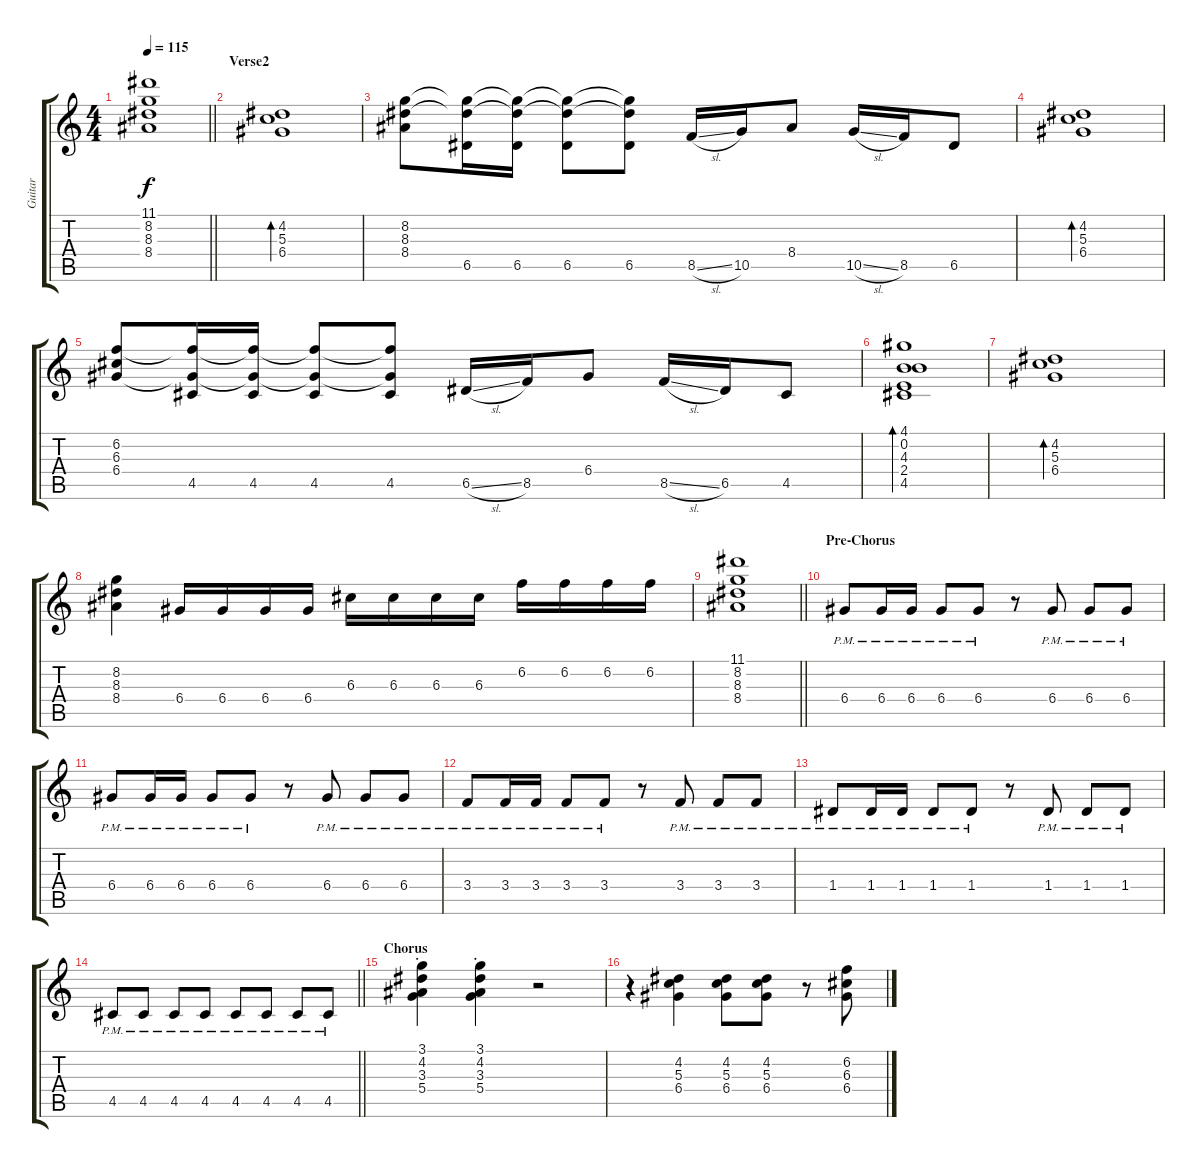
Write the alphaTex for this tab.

\track ("Guitar" "Guitar") {instrument electricguitarclean}
\staff {score tabs}
\tuning (E4 B3 G3 D3 A2 E2) {hide}
\ts (4 4)
\tempo 115
\clef g2
\barLineRight lightlight
\ks c
(11.1 8.2 8.3 8.4).1{dy f} |
\section ("" "Verse2")
(4.2 5.3 6.4).1{bd 120} |
(8.2 8.3 8.4).8 (8.2{t} 8.3{t} 6.5).16 (8.2{t} 8.3{t} 6.5).16 (8.2{t} 8.3{t} 6.5).8 (8.2{t} 8.3{t} 6.5).8 8.5{sl}.16 10.5.16 8.4.8 10.5{sl}.16 8.5.16 6.5.8 |
(4.2 5.3 6.4).1{bd 120} |
(6.2 6.3 6.4).8 (6.2{t} 6.4{t} 4.5).16 (6.2{t} 6.4{t} 4.5).16 (6.2{t} 6.4{t} 4.5).8 (6.2{t} 6.4{t} 4.5).8 6.5{sl}.16 8.5.16 6.4.8 8.5{sl}.16 6.5.16 4.5.8 |
(4.1 0.2 4.3 2.4 4.5).1{bd 120} |
(4.2 5.3 6.4).1{bd 120} |
(8.2 8.3 8.4).4 6.4.16 6.4.16 6.4.16 6.4.16 6.3.16 6.3.16 6.3.16 6.3.16 6.2.16 6.2.16 6.2.16 6.2.16 |
\barLineRight lightlight
(11.1 8.2 8.3 8.4).1 |
\section ("" "Pre-Chorus")
6.4{pm}.8 6.4{pm}.16 6.4{pm}.16 6.4{pm}.8 6.4{pm}.8 r.8 6.4{pm}.8 6.4{pm}.8 6.4{pm}.8 |
6.4{pm}.8 6.4{pm}.16 6.4{pm}.16 6.4{pm}.8 6.4{pm}.8 r.8 6.4{pm}.8 6.4{pm}.8 6.4{pm}.8 |
3.4{pm}.8 3.4{pm}.16 3.4{pm}.16 3.4{pm}.8 3.4{pm}.8 r.8 3.4{pm}.8 3.4{pm}.8 3.4{pm}.8 |
1.4{pm}.8 1.4{pm}.16 1.4{pm}.16 1.4{pm}.8 1.4{pm}.8 r.8 1.4{pm}.8 1.4{pm}.8 1.4{pm}.8 |
\barLineRight lightlight
4.5{pm}.8 4.5{pm}.8 4.5{pm}.8 4.5{pm}.8 4.5{pm}.8 4.5{pm}.8 4.5{pm}.8 4.5{pm}.8 |
\section ("" "Chorus")
(3.1{st} 4.2{st} 3.3{st} 5.4{st}).4 (3.1{st} 4.2{st} 3.3{st} 5.4{st}).4 r.2 |
r.4 (4.2 5.3 6.4).4 (4.2 5.3 6.4).8 (4.2 5.3 6.4).8 r.8 (6.2{sl} 6.3{sl} 6.4{sl}).8
